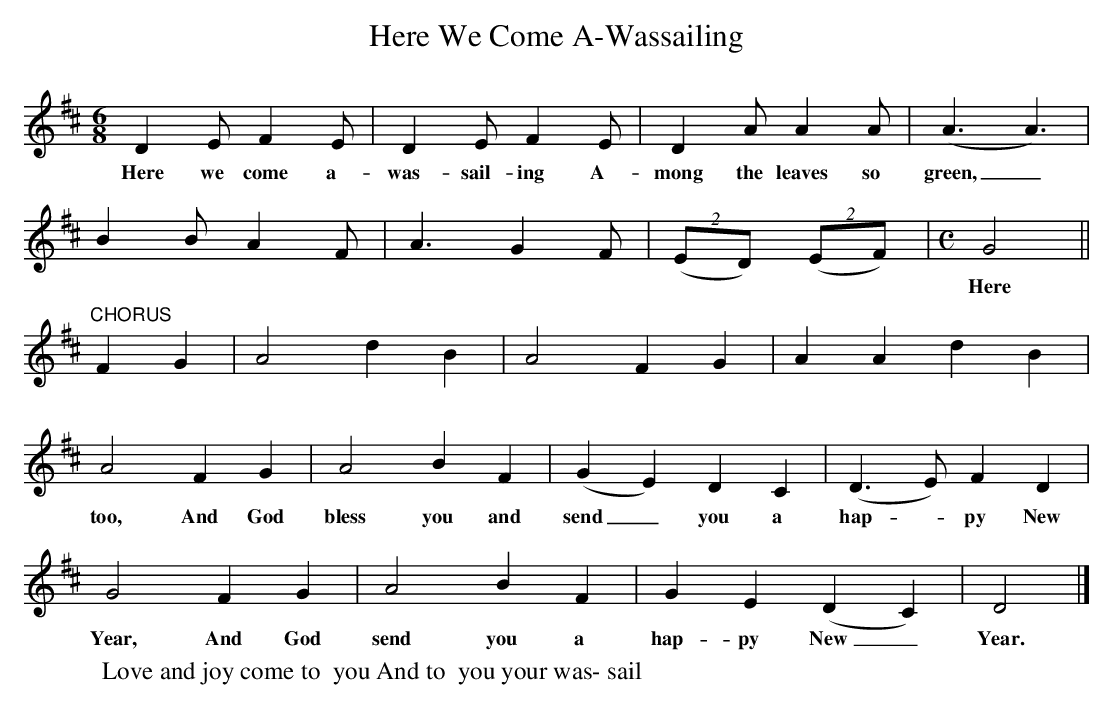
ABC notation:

X:1
T:Here We Come A-Wassailing
M:6/8
L:1/8
K:D
D2   E  F2   E | D2   E     F2  E | D2   A   A2     A | (A3 A3) |
w:Here we come a-  was- sail- ing A-  mong the leaves so   green,_
B2   B  A2   F | A3     G2   F | (2(ED) (2(EF) |\
M:C
L:1/4
G2 ||
w:Here we come a-  wand- 'ring So   fair_ to be  seen;
"CHORUS" F    G | A2  d    B | A2  F   G | A   A    d    B |
W:Love and joy come to  you And to  you your was- sail
A2   F   G | A2    B   F | (G E) D   C | (D>E)  F  D |
w:too, And God bless you and send_ you a    hap - py New
G2    F   G | A2   B   F | G    E (D C) | D2 |]
w:Year, And God send you a   hap- py New_   Year.
